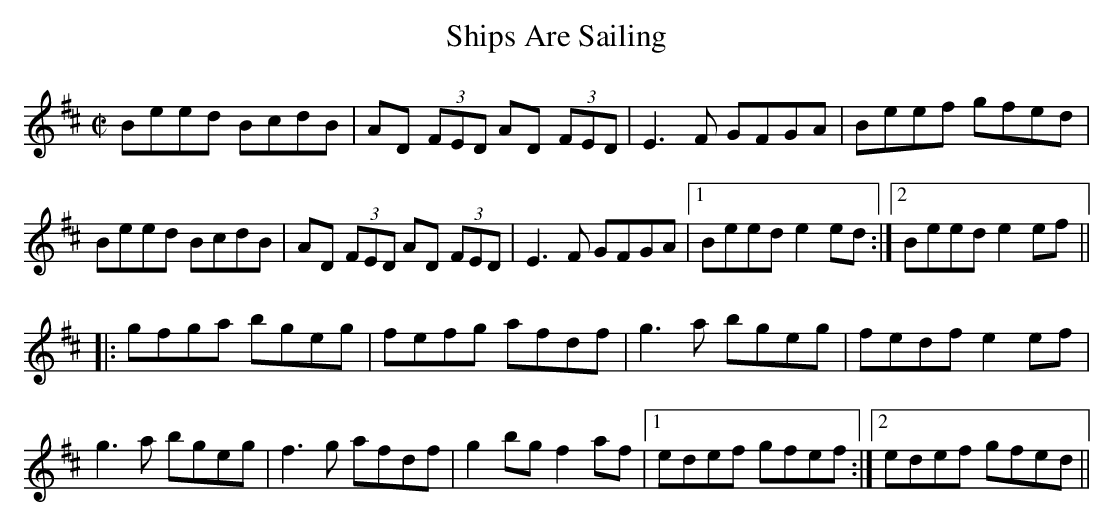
X:1
T:Ships Are Sailing
M:C|
K:Edor
Beed BcdB|AD (3FED AD (3FED|E3F GFGA|Beef gfed|
Beed BcdB|AD (3FED AD (3FED|E3F GFGA|1 Beed e2ed:|2 Beed e2ef||
|:gfga bgeg|fefg afdf|g3a bgeg|fedf e2ef|
g3a bgeg|f3g afdf|g2bg f2af|1 edef gfef:|2 edef gfed||
